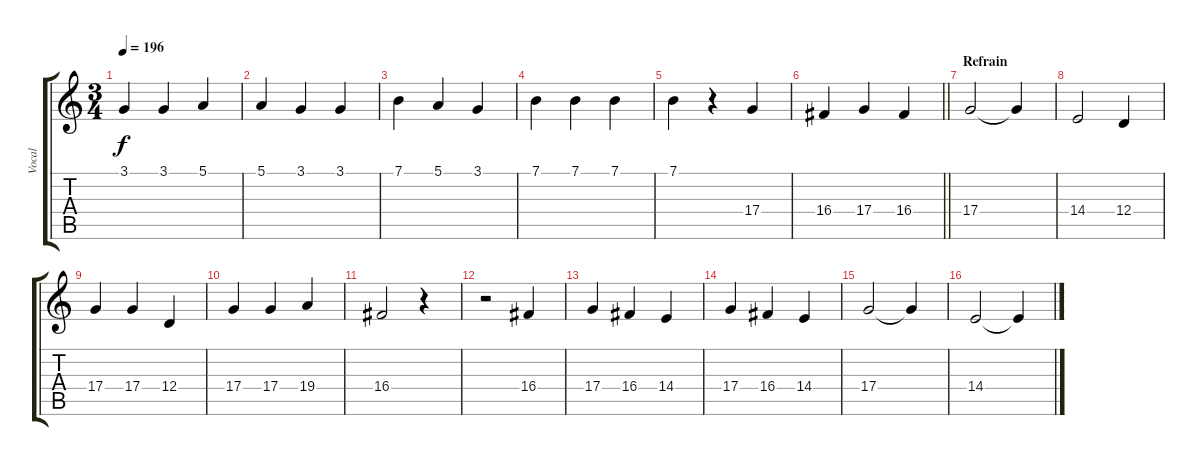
\track ("Vocal" "Vocal") {instrument lead1square}
\staff {score tabs}
\tuning (E4 B3 G3 D3 A2 E2) {hide}
\ts (3 4)
\tempo 196
\clef g2
\ks c
3.1.4{dy f} 3.1.4 5.1.4 |
5.1.4 3.1.4 3.1.4 |
7.1.4 5.1.4 3.1.4 |
7.1.4 7.1.4 7.1.4 |
7.1.4 r.4 17.4.4 |
\barLineRight lightlight
16.4.4 17.4.4 16.4.4 |
\section ("" "Refrain")
17.4.2 17.4{t}.4 |
14.4.2 12.4.4 |
17.4.4 17.4.4 12.4.4 |
17.4.4 17.4.4 19.4.4 |
16.4.2 r.4 |
r.2 16.4.4 |
17.4.4 16.4.4 14.4.4 |
17.4.4 16.4.4 14.4.4 |
17.4.2 17.4{t}.4 |
14.4.2 14.4{t}.4
